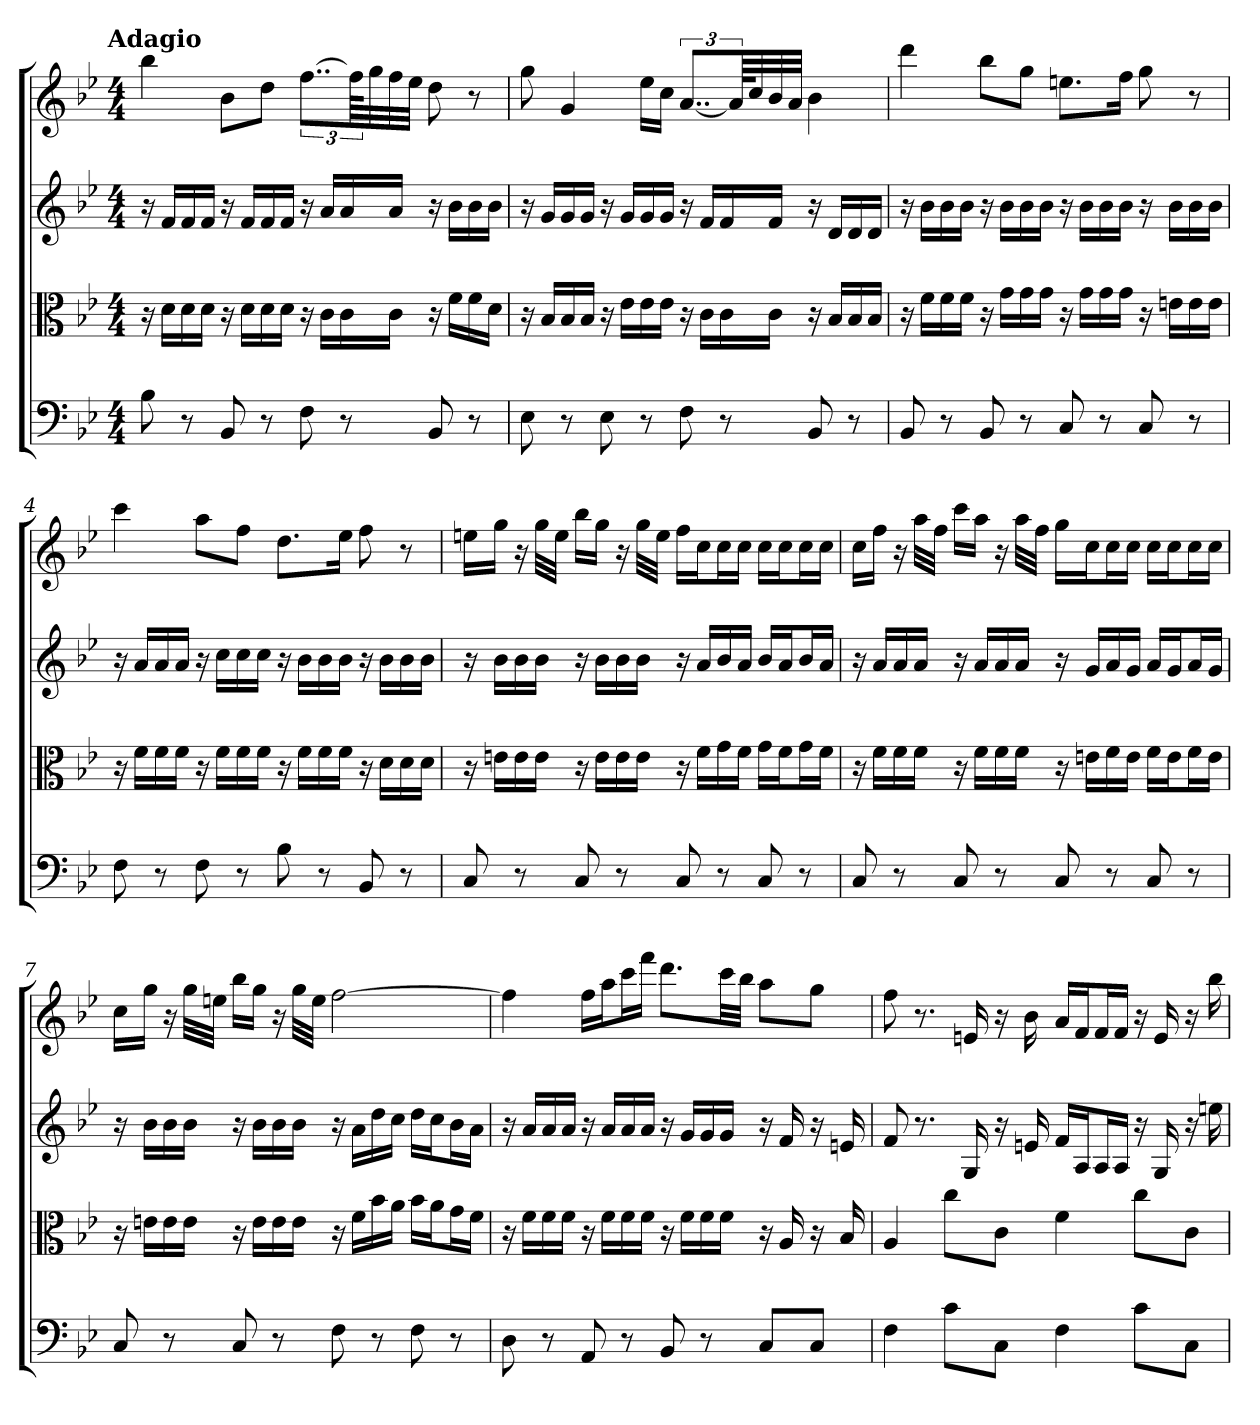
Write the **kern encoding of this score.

**kern	**kern	**kern	**kern
*part4	*part3	*part2	*part1
*staff4	*staff3	*staff2	*staff1
*clefF4	*clefC3	*clefG2	*clefG2
*k[b-e-]	*k[b-e-]	*k[b-e-]	*k[b-e-]
*B-:	*B-:	*B-:	*B-:
!!LO:TX:omd:t=Adagio
*M4/4	*M4/4	*M4/4	*M4/4
*MM56	*MM56	*MM56	*MM56
=	=	=	=
8B-	16r	16r	4bb-
.	16d\LL	16f/LL	.
8r	16d\	16f/	.
.	16d\JJ	16f/JJ	.
8BB-	16r	16r	8b-\L
.	16d\LL	16f/LL	.
8r	16d\	16f/	8dd\J
.	16d\JJ	16f/JJ	.
8F	16r	16r	[12..ff\L
.	16c\LL	16a/LL	.
8r	16c\	16a/	.
.	.	.	96ff\KLL]
.	.	.	32gg\
.	16c\JJ	16a/JJ	32ff\
.	.	.	32ee-\JJJ
8BB-	16r	16r	8dd
.	16f\LL	16b-\LL	.
8r	16f\	16b-\	8r
.	16d\JJ	16b-\JJ	.
=2	=2	=2	=2
8E-	16r	16r	8gg
.	16B-/LL	16g/LL	.
8r	16B-/	16g/	4g
.	16B-/JJ	16g/JJ	.
8E-	16r	16r	.
.	16e-\LL	16g/LL	.
8r	16e-\	16g/	16ee-\LL
.	16e-\JJ	16g/JJ	16cc\JJ
8F	16r	16r	[12..a/L
.	16c\LL	16f/LL	.
8r	16c\	16f/	.
.	.	.	96a/KLL]
.	.	.	32cc/
.	16c\JJ	16f/JJ	32b-/
.	.	.	32a/JJJ
8BB-	16r	16r	4b-
.	16B-/LL	16d/LL	.
8r	16B-/	16d/	.
.	16B-/JJ	16d/JJ	.
=3	=3	=3	=3
8BB-	16r	16r	4ddd
.	16f\LL	16b-\LL	.
8r	16f\	16b-\	.
.	16f\JJ	16b-\JJ	.
8BB-	16r	16r	8bb-\L
.	16g\LL	16b-\LL	.
8r	16g\	16b-\	8gg\J
.	16g\JJ	16b-\JJ	.
8C	16r	16r	8.een\L
.	16g\LL	16b-\LL	.
8r	16g\	16b-\	.
.	16g\JJ	16b-\JJ	16ff\Jk
8C	16r	16r	8gg
.	16en\LL	16b-\LL	.
8r	16e\	16b-\	8r
.	16e\JJ	16b-\JJ	.
=4	=4	=4	=4
8F	16r	16r	4ccc
.	16f\LL	16a/LL	.
8r	16f\	16a/	.
.	16f\JJ	16a/JJ	.
8F	16r	16r	8aa\L
.	16f\LL	16cc\LL	.
8r	16f\	16cc\	8ff\J
.	16f\JJ	16cc\JJ	.
8B-	16r	16r	8.dd\L
.	16f\LL	16b-\LL	.
8r	16f\	16b-\	.
.	16f\JJ	16b-\JJ	16ee-\Jk
8BB-	16r	16r	8ff
.	16d\LL	16b-\LL	.
8r	16d\	16b-\	8r
.	16d\JJ	16b-\JJ	.
=5	=5	=5	=5
8C	16r	16r	16een\LL
.	16en\LL	16b-\LL	16gg\JJ
8r	16e\	16b-\	16r
.	16e\JJ	16b-\JJ	32gg\LLL
.	.	.	32ee\JJJ
8C	16r	16r	16bb-\LL
.	16e\LL	16b-\LL	16gg\JJ
8r	16e\	16b-\	16r
.	16e\JJ	16b-\JJ	32gg\LLL
.	.	.	32ee\JJJ
8C	16r	16r	16ff\LL
.	16f\LL	16a/LL	16cc\J
8r	16g\	16b-/	16cc\L
.	16f\JJ	16a/JJ	16cc\JJ
8C	16g\LL	16b-/LL	16cc\LL
.	16f\J	16a/J	16cc\J
8r	16g\L	16b-/L	16cc\L
.	16f\JJ	16a/JJ	16cc\JJ
=6	=6	=6	=6
8C	16r	16r	16cc\LL
.	16f\LL	16a/LL	16ff\JJ
8r	16f\	16a/	16r
.	16f\JJ	16a/JJ	32aa\LLL
.	.	.	32ff\JJJ
8C	16r	16r	16ccc\LL
.	16f\LL	16a/LL	16aa\JJ
8r	16f\	16a/	16r
.	16f\JJ	16a/JJ	32aa\LLL
.	.	.	32ff\JJJ
8C	16r	16r	16gg\LL
.	16en\LL	16g/LL	16cc\J
8r	16f\	16a/	16cc\L
.	16e\JJ	16g/JJ	16cc\JJ
8C	16f\LL	16a/LL	16cc\LL
.	16e\J	16g/J	16cc\J
8r	16f\L	16a/L	16cc\L
.	16e\JJ	16g/JJ	16cc\JJ
=7	=7	=7	=7
8C	16r	16r	16cc\LL
.	16en\LL	16b-\LL	16gg\JJ
8r	16e\	16b-\	16r
.	16e\JJ	16b-\JJ	32gg\LLL
.	.	.	32een\JJJ
8C	16r	16r	16bb-\LL
.	16e\LL	16b-\LL	16gg\JJ
8r	16e\	16b-\	16r
.	16e\JJ	16b-\JJ	32gg\LLL
.	.	.	32ee\JJJ
8F	16r	16r	[2ff
.	16f\LL	16a\LL	.
8r	16b-\	16dd\	.
.	16a\JJ	16cc\JJ	.
8F	16b-\LL	16dd\LL	.
.	16a\J	16cc\J	.
8r	16g\L	16b-\L	.
.	16f\JJ	16a\JJ	.
=8	=8	=8	=8
8D	16r	16r	4ff]
.	16f\LL	16a/LL	.
8r	16f\	16a/	.
.	16f\JJ	16a/JJ	.
8AA	16r	16r	16ff\LL
.	16f\LL	16a/LL	16aa\J
8r	16f\	16a/	16ccc\L
.	16f\JJ	16a/JJ	16fff\JJ
8BB-	16r	16r	8.ddd\L
.	16f\LL	16g/LL	.
8r	16f\	16g/	.
.	16f\JJ	16g/JJ	32ccc\LL
.	.	.	32bb-\JJJ
8C/L	16r	16r	8aa\L
.	16A	16f	.
8C/J	16r	16r	8gg\J
.	16B-	16en	.
=9	=9	=9	=9
4F	4A	8f	8ff
.	.	8.r	8.r
8c\L	8cc\L	.	.
.	.	16G	16en
8C\J	8c\J	16r	16r
.	.	16en	16b-
4F	4f	16f/LL	16a/LL
.	.	16A/J	16f/J
.	.	16A/L	16f/L
.	.	16A/JJ	16f/JJ
8c\L	8cc\L	16r	16r
.	.	16G	16e
8C\J	8c\J	16r	16r
.	.	16een	16bb-
=	=	=	=
*-	*-	*-	*-
